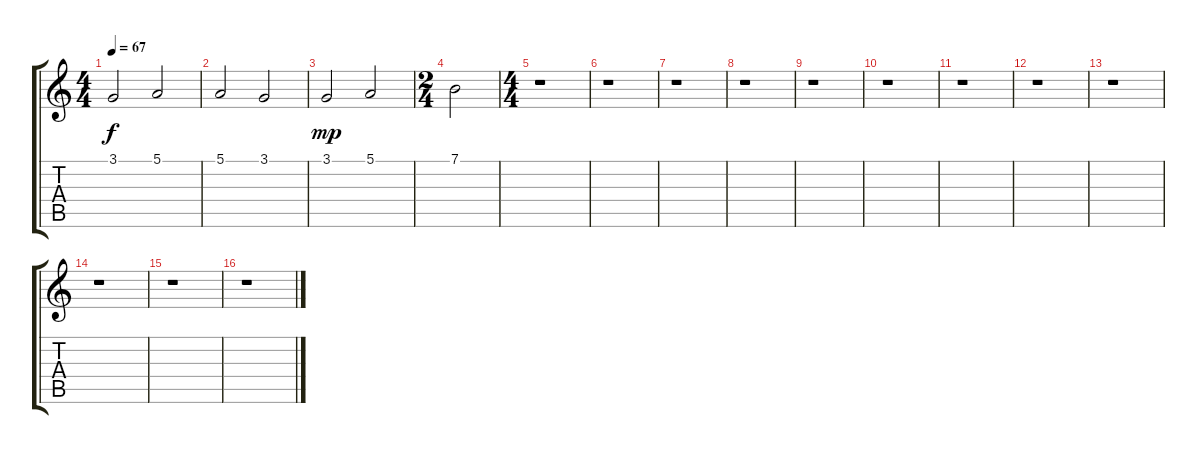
\track "" {instrument stringensemble1}
\staff {score tabs}
\tuning (E4 B3 G3 D3 A2 E2) {hide}
\ts (4 4)
\tempo 67
\clef g2
\ks c
3.1.2{dy f} 5.1.2 |
5.1.2 3.1.2 |
3.1.2{dy mp} 5.1.2 |
\ts (2 4)
7.1.2 |
\ts (4 4)
r.1 |
r.1 |
r.1 |
r.1 |
r.1 |
r.1 |
r.1 |
r.1 |
r.1 |
r.1 |
r.1 |
r.1
